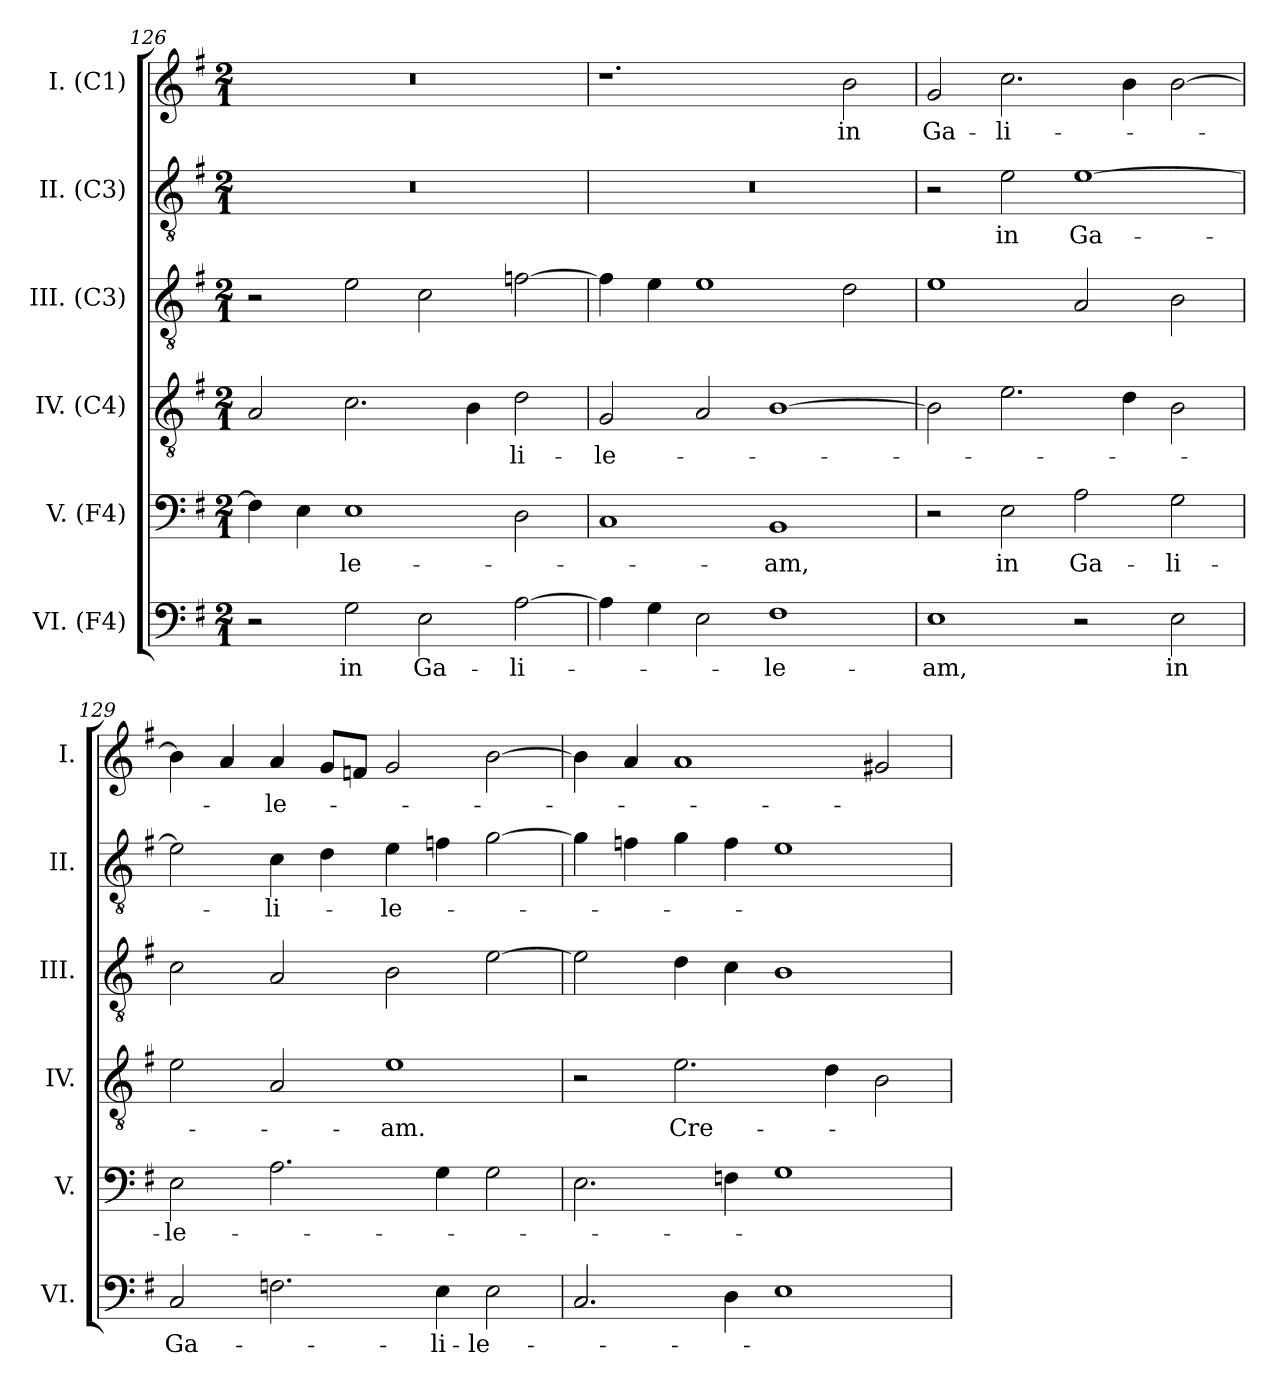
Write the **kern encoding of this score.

**kern	**text	**kern	**text	**kern	**text	**kern	**kern	**text	**kern	**text
*part6	*part6	*part5	*part5	*part4	*part4	*part3	*part2	*part2	*part1	*part1
*staff6	*staff6	*staff5	*staff5	*staff4	*staff4	*staff3	*staff2	*staff2	*staff1	*staff1
*I"VI. (F4)	*	*I"V. (F4)	*	*I"IV. (C4)	*	*I"III. (C3)	*I"II. (C3)	*	*I"I. (C1)	*
*I'VI.	*	*I'V.	*	*I'IV.	*	*I'III.	*I'II.	*	*I'I.	*
!!LO:LB:g=z
*clefF4	*	*clefF4	*	*clefGv2	*	*clefGv2	*clefGv2	*	*clefG2	*
*	*	*	*	*ITrd7c12	*	*ITrd7c12	*ITrd7c12	*	*	*
*k[f#]	*	*k[f#]	*	*k[f#]	*	*k[f#]	*k[f#]	*	*k[f#]	*
*G:	*	*G:	*	*G:	*	*G:	*G:	*	*G:	*
*M2/1	*	*M2/1	*	*M2/1	*	*M2/1	*M2/1	*	*M2/1	*
=126	=126	=126	=126	=126	=126	=126	=126	=126	=126	=126
!	!	!	!	!	!	!	!LO:N:vis=1	!	!LO:N:vis=1	!
2r	.	4Fi\]	.	2AAi/	.	2r	0r	.	0r	.
.	.	4Ei\	.	.	.	.	.	.	.	.
!	!LO:LY:b:color=#000000	!	!	!	!	!	!	!	!	!
!	!	!	!LO:LY:b:color=#000000	!	!	!	!	!	!	!
2Gi\	in	1Ei	-le-	2.Ci\	.	2Ei\	.	.	.	.
!	!LO:LY:b:color=#000000	!	!	!	!	!	!	!	!	!
2Ei\	Ga-	.	.	.	.	2Ci\	.	.	.	.
.	.	.	.	4BBi\	.	.	.	.	.	.
!	!LO:LY:b:color=#000000	!	!	!	!	!	!	!	!	!
!	!	!	!	!	!LO:LY:b:color=#000000	!	!	!	!	!
[2Ai\	-li-	2Di\	.	2Di\	-li-	[2Fi\	.	.	.	.
=127	=127	=127	=127	=127	=127	=127	=127	=127	=127	=127
!	!	!	!	!	!LO:LY:b:color=#000000	!	!LO:N:vis=1	!	!	!
4Ai\]	.	1Ci	.	2GGi/	-le-	4Fi\]	0r	.	1.r	.
4Gi\	.	.	.	.	.	4Ei\	.	.	.	.
2Ei\	.	.	.	2AAi/	.	1Ei	.	.	.	.
!	!LO:LY:b:color=#000000	!	!	!	!	!	!	!	!	!
!	!	!	!LO:LY:b:color=#000000	!	!	!	!	!	!	!
1F#i	-le-	1BBi	-am,	[1BBi	.	.	.	.	.	.
!	!	!	!	!	!	!	!	!	!	!LO:LY:b:color=#000000
.	.	.	.	.	.	2Di\	.	.	2bi\	in
=128	=128	=128	=128	=128	=128	=128	=128	=128	=128	=128
!	!LO:LY:b:color=#000000	!	!	!	!	!	!	!	!	!
!	!	!	!	!	!	!	!	!	!	!LO:LY:b:color=#000000
1Ei	-am,	2r	.	2BBi\]	.	1Ei	2r	.	2gi/	Ga-
!	!	!	!LO:LY:b:color=#000000	!	!	!	!	!	!	!
!	!	!	!	!	!	!	!	!LO:LY:b:color=#000000	!	!
!	!	!	!	!	!	!	!	!	!	!LO:LY:b:color=#000000
.	.	2Ei\	in	2.Ei\	.	.	2Ei\	in	2.cci\	-li-
!	!	!	!LO:LY:b:color=#000000	!	!	!	!	!	!	!
!	!	!	!	!	!	!	!	!LO:LY:b:color=#000000	!	!
2r	.	2Ai\	Ga-	.	.	2AAi/	[1Ei	Ga-	.	.
.	.	.	.	4Di\	.	.	.	.	4bi\	.
!	!LO:LY:b:color=#000000	!	!	!	!	!	!	!	!	!
!	!	!	!LO:LY:b:color=#000000	!	!	!	!	!	!	!
2Ei\	in	2Gi\	-li-	2BBi\	.	2BBi\	.	.	[2bi\	.
=129	=129	=129	=129	=129	=129	=129	=129	=129	=129	=129
!	!LO:LY:b:color=#000000	!	!	!	!	!	!	!	!	!
!	!	!	!LO:LY:b:color=#000000	!	!	!	!	!	!	!
2Ci/	Ga-	2Ei\	-le-	2Ei\	.	2Ci\	2Ei\]	.	4bi\]	.
.	.	.	.	.	.	.	.	.	4ai/	.
!	!	!	!	!	!	!	!	!LO:LY:b:color=#000000	!	!
!	!	!	!	!	!	!	!	!	!	!LO:LY:b:color=#000000
2.Fni\	.	2.Ai\	.	2AAi/	.	2AAi/	4Ci\	-li-	4ai/	-le-
.	.	.	.	.	.	.	4Di\	.	8gi/L	.
.	.	.	.	.	.	.	.	.	8fi/J	.
!	!	!	!	!	!LO:LY:b:color=#000000	!	!	!	!	!
!	!	!	!	!	!	!	!	!LO:LY:b:color=#000000	!	!
.	.	.	.	1Ei	-am.	2BBi\	4Ei\	-le-	2gi/	.
!	!LO:LY:b:color=#000000	!	!	!	!	!	!	!	!	!
4Ei\	-li-	4Gi\	.	.	.	.	4Fi\	.	.	.
!	!LO:LY:b:color=#000000	!	!	!	!	!	!	!	!	!
2Ei\	-le-	2Gi\	.	.	.	[2Ei\	[2Gi\	.	[2bi\	.
!!LO:PB:g=z
=130	=130	=130	=130	=130	=130	=130	=130	=130	=130	=130
2.Ci/	.	2.Ei\	.	2r	.	2Ei\]	4Gi\]	.	4bi\]	.
.	.	.	.	.	.	.	4Fi\	.	4ai/	.
!	!	!	!	!	!LO:LY:b:color=#000000	!	!	!	!	!
.	.	.	.	2.Ei\	Cre-	4Di\	4Gi\	.	1ai	.
4Di\	.	4Fi\	.	.	.	4Ci\	4Fi\	.	.	.
1Ei	.	1Gi	.	.	.	1BBi	1Ei	.	.	.
.	.	.	.	4Di\	.	.	.	.	.	.
.	.	.	.	2BBi\	.	.	.	.	2g#i/	.
=	=	=	=	=	=	=	=	=	=	=
*-	*-	*-	*-	*-	*-	*-	*-	*-	*-	*-
